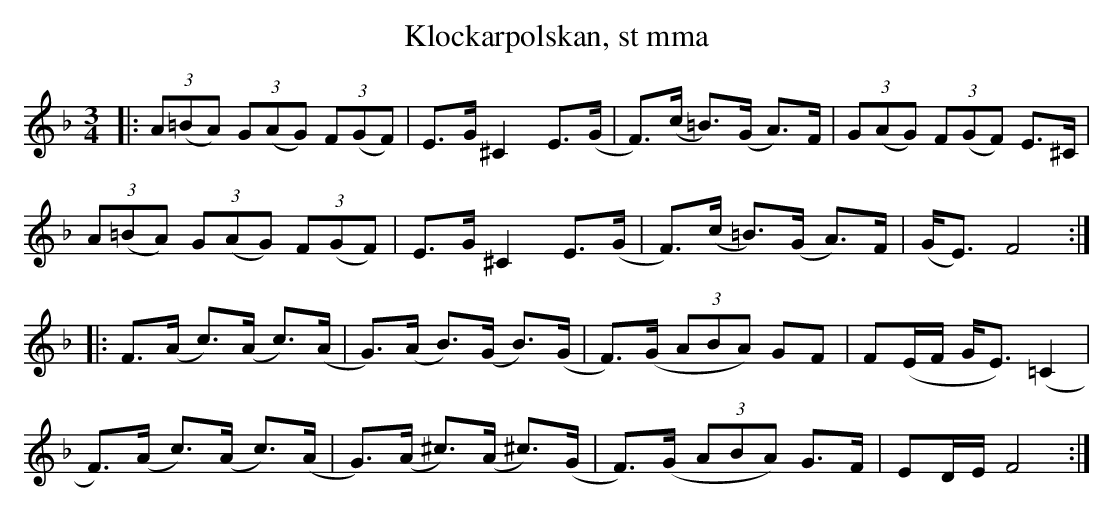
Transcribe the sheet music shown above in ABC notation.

X:1
T:Klockarpolskan, st mma
M:3/4
L:1/8
K:Dm
|: (3A(=BA) (3G(AG) (3F(GF) | E>G ^C2 E>(G | F)>(c =B)>(G A)>F | (3G(AG) (3F(GF) E>^C |
(3A(=BA) (3G(AG) (3F(GF) | E>G ^C2 E>(G | F)>(c =B)>(G A)>F | (G<E) F4 :|
|:F>(A c)>(A c)>(A | G)>(A B)>(G B)>(G | F)>(G (3ABA) GF | F(E/F/ G<E) (=C2 |
F)(>A c)>(A c)>(A | G)>(A ^c)>(A ^c)>(G | F)>(G (3ABA) G>F | ED/E/ F4 :|
